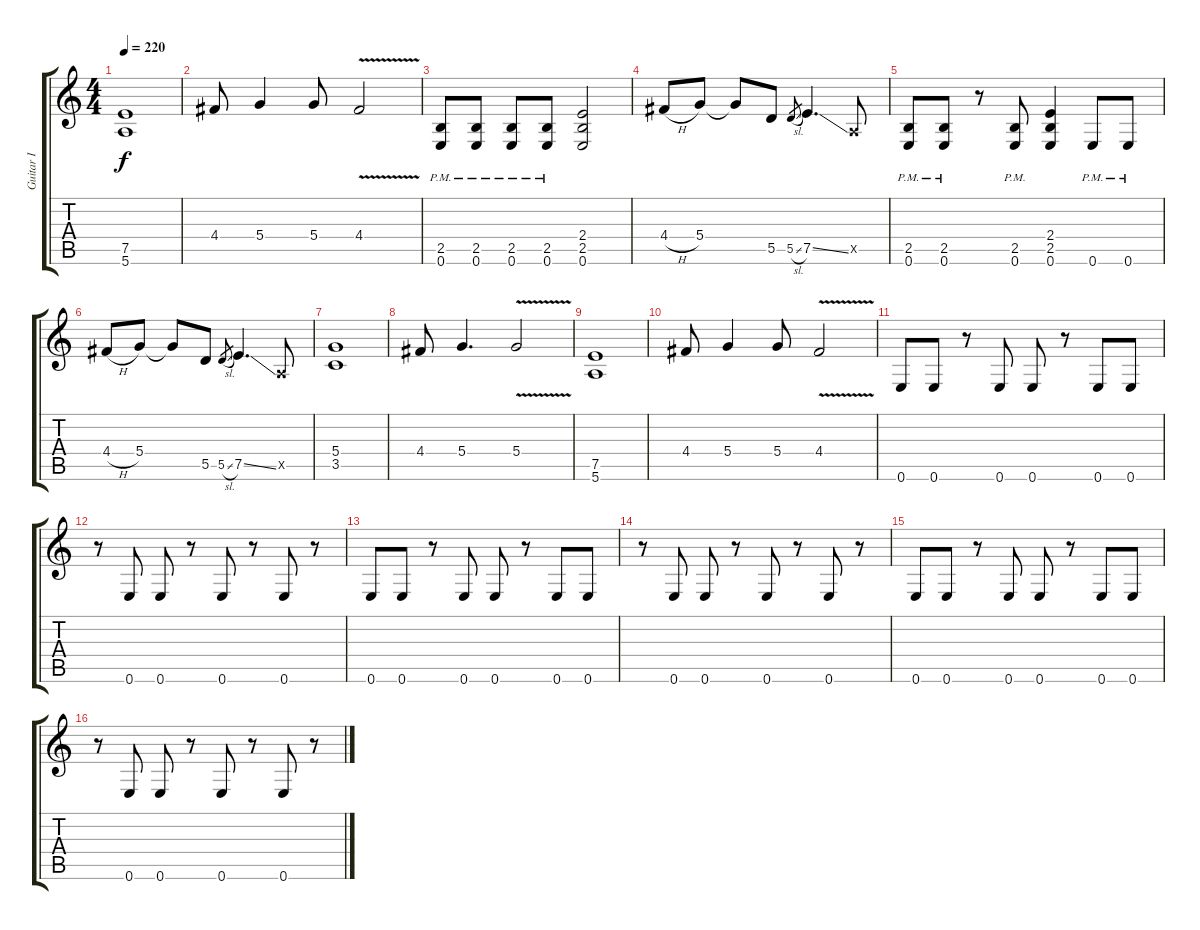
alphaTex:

\track ("Guitar I" "Guitar I") {instrument distortionguitar}
\staff {score tabs}
\tuning (E4 B3 G3 D3 A2 E2) {hide}
\ts (4 4)
\tempo 220
\clef g2
\ks c
(7.5 5.6).1{dy f} |
4.4.8 5.4.4 5.4.8 4.4{v}.2 |
(2.5{pm} 0.6{pm}).8 (2.5{pm} 0.6{pm}).8 (2.5{pm} 0.6{pm}).8 (2.5{pm} 0.6{pm}).8 (2.4 2.5 0.6).2 |
4.4{h}.8 5.4.8 5.4{t}.8 5.5.8 5.5{sl}.8{gr} 7.5{ss}.4{d} 0.5{x}.8 |
(2.5{pm} 0.6{pm}).8 (2.5{pm} 0.6{pm}).8 r.8 (2.5{pm} 0.6{pm}).8 (2.4 2.5 0.6).4 0.6{pm}.8 0.6{pm}.8 |
4.4{h}.8 5.4.8 5.4{t}.8 5.5.8 5.5{sl}.8{gr} 7.5{ss}.4{d} 0.5{x}.8 |
(5.4 3.5).1 |
4.4.8 5.4.4{d} 5.4{v}.2 |
(7.5 5.6).1 |
4.4.8 5.4.4 5.4.8 4.4{v}.2 |
0.6.8 0.6.8 r.8 0.6.8 0.6.8 r.8 0.6.8 0.6.8 |
r.8 0.6.8 0.6.8 r.8 0.6.8 r.8 0.6.8 r.8 |
0.6.8 0.6.8 r.8 0.6.8 0.6.8 r.8 0.6.8 0.6.8 |
r.8 0.6.8 0.6.8 r.8 0.6.8 r.8 0.6.8 r.8 |
0.6.8 0.6.8 r.8 0.6.8 0.6.8 r.8 0.6.8 0.6.8 |
r.8 0.6.8 0.6.8 r.8 0.6.8 r.8 0.6.8 r.8
